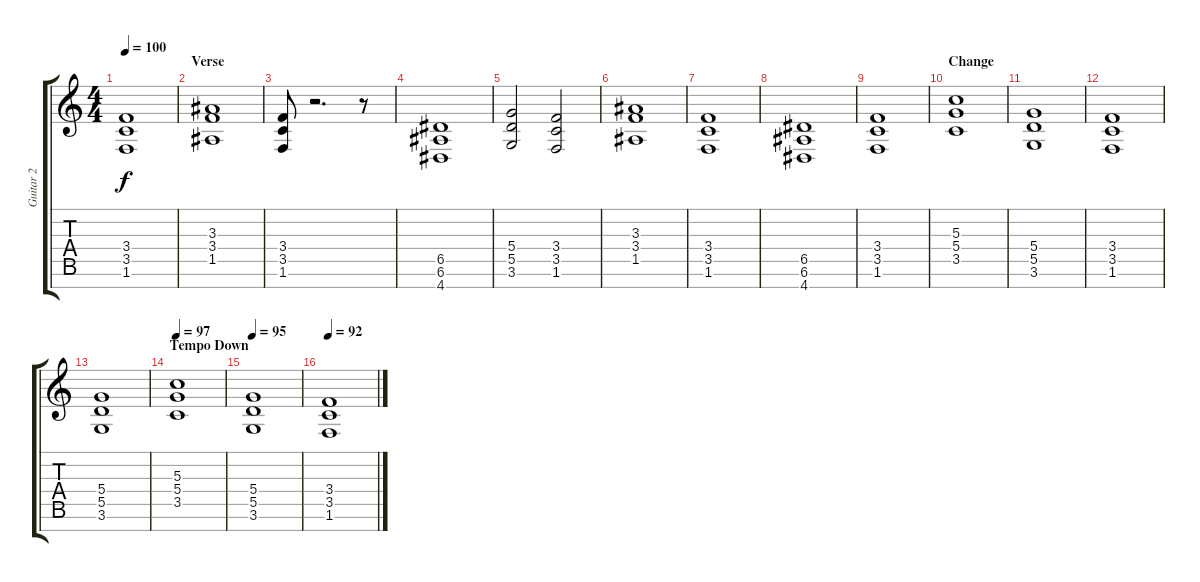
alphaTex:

\track ("Guitar 2" "Guitar 2") {instrument distortionguitar}
\staff {score tabs}
\tuning (E4 B3 G3 D3 A2 E2 B1) {hide}
\ts (4 4)
\tempo 100
\clef g2
\ks c
(3.4 3.5 1.6).1{dy f} |
\section ("" "Verse")
(3.3 3.4 1.5).1 |
(3.4 3.5 1.6).8 r.2{d} r.8 |
(6.5 6.6 4.7).1 |
(5.4 5.5 3.6).2 (3.4 3.5 1.6).2 |
(3.3 3.4 1.5).1 |
(3.4 3.5 1.6).1 |
(6.5 6.6 4.7).1 |
(3.4 3.5 1.6).1 |
\section ("" "Change")
(5.3 5.4 3.5).1 |
(5.4 5.5 3.6).1 |
(3.4 3.5 1.6).1 |
(5.4 5.5 3.6).1 |
\section ("" "Tempo Down")
\tempo 97
(5.3 5.4 3.5).1 |
\tempo 95
(5.4 5.5 3.6).1 |
\tempo 92
(3.4 3.5 1.6).1
